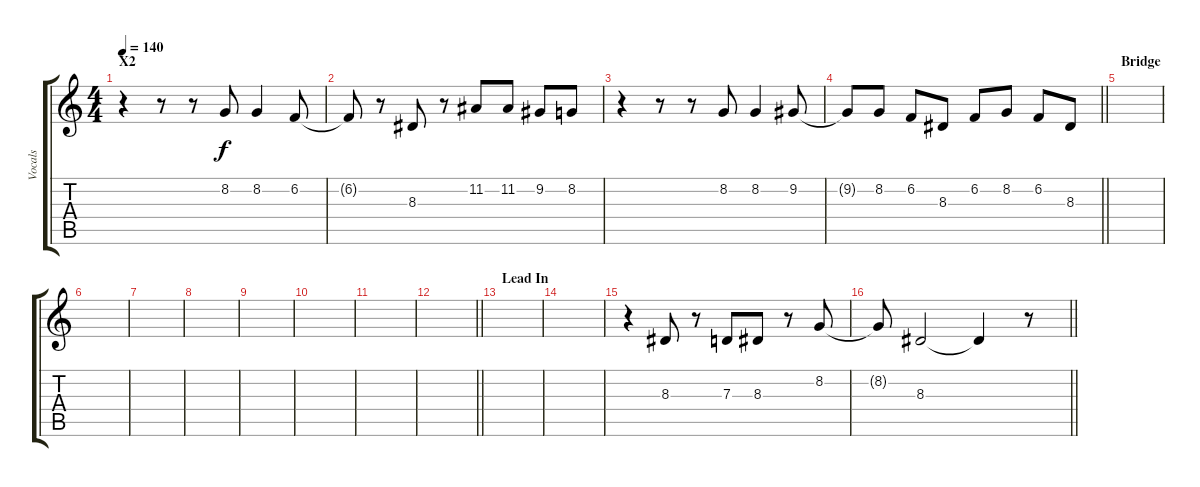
\track ("Vocals" "Vocals") {instrument lead6voice}
\staff {score tabs}
\tuning (E4 B3 G3 D3 A2 D2) {hide}
\ts (4 4)
\section ("" "X2")
\tempo 140
\clef g2
\ks c
r.4{dy f} r.8 r.8 8.2.8 8.2.4 6.2.8 |
6.2{t}.8 r.8 8.3.8 r.8 11.2.8 11.2.8 9.2.8 8.2.8 |
r.4 r.8 r.8 8.2.8 8.2.4 9.2.8 |
\barLineRight lightlight
9.2{t}.8 8.2.8 6.2.8 8.3.8 6.2.8 8.2.8 6.2.8 8.3.8 |
\section ("" "Bridge")
|
|
|
|
|
|
|
\barLineRight lightlight
|
\section ("" "Lead In")
|
|
r.4 8.3.8 r.8 7.3.8 8.3.8 r.8 8.2.8 |
\barLineRight lightlight
8.2{t}.8 8.3.2 8.3{t}.4 r.8
